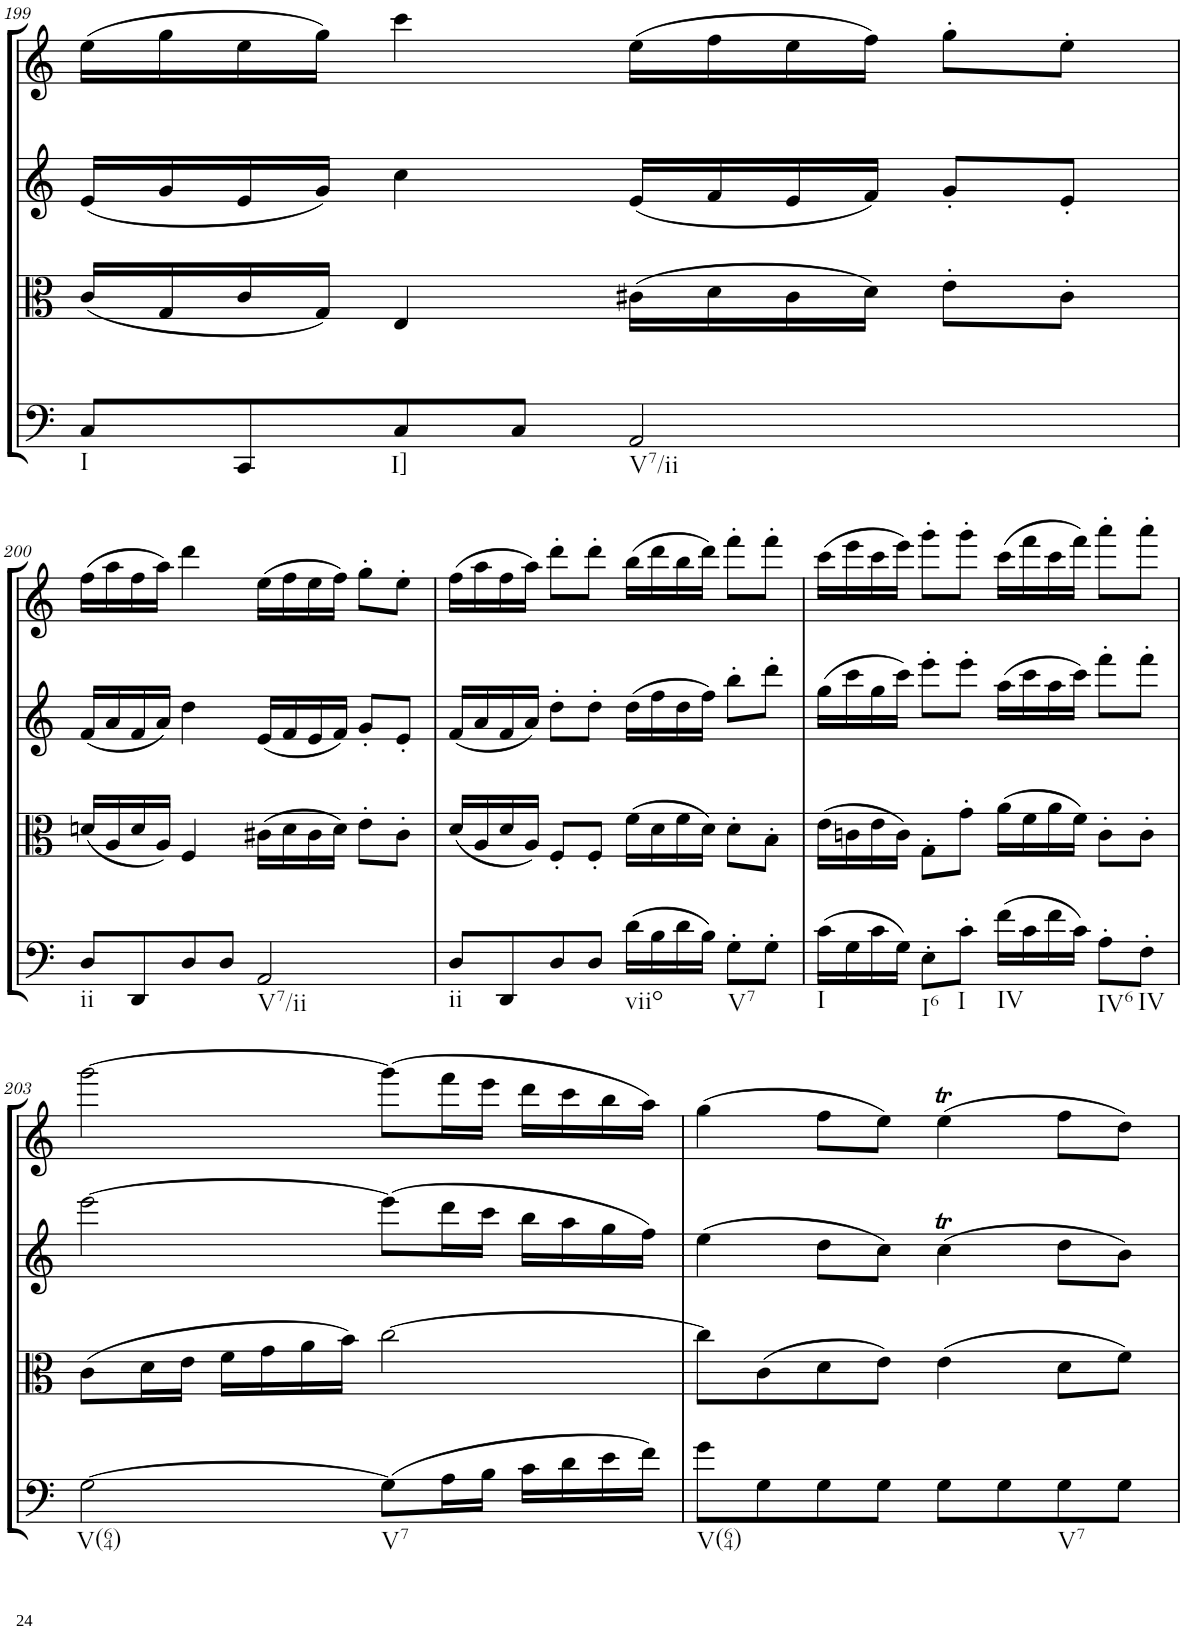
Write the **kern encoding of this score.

**kern	**kern	**kern	**kern
*part4	*part3	*part2	*part1
*staff4	*staff3	*staff2	*staff1
*I"Cello	*I"Viola	*I"2nd Violin	*I"1st Violin
*	*I'Vla	*I'Vln	*I'Vln
!!LO:PB:g=z
*clefF4	*clefC3	*clefG2	*clefG2
*k[]	*k[]	*k[]	*k[]
*M4/4	*M4/4	*M4/4	*M4/4
*met(c)	*met(c)	*met(c)	*met(c)
=199	=199	=199	=199
!LO:TX:b:t=I	!	!	!
8C/L	(16c/LL	(16e/LL	(16ee\LL
.	16G/	16g/	16gg\
8CC/	16c/	16e/	16ee\
.	16G/JJ)	16g/JJ)	16gg\JJ)
!LO:TX:b:t=I]	!	!	!
8C/	4E/	4cc\	4ccc\
8C/J	.	.	.
!LO:TX:b:t=V7/ii	!	!	!
2AA/	(16c#X\LL	(16e/LL	(16ee\LL
.	16d\	16f/	16ff\
.	16c#\	16e/	16ee\
.	16d\JJ)	16f/JJ)	16ff\JJ)
.	8e'\L	8g'/L	8gg'\L
.	8c#'\J	8e'/J	8ee'\J
!!LO:LB:g=z
=200	=200	=200	=200
!LO:TX:b:t=ii	!	!	!
8D/L	(16dn/LL	(16f/LL	(16ff\LL
.	16A/	16a/	16aa\
8DD/	16d/	16f/	16ff\
.	16A/JJ)	16a/JJ)	16aa\JJ)
8D/	4F/	4dd\	4ddd\
8D/J	.	.	.
!LO:TX:b:t=V7/ii	!	!	!
2AA/	(16c#X\LL	(16e/LL	(16ee\LL
.	16d\	16f/	16ff\
.	16c#\	16e/	16ee\
.	16d\JJ)	16f/JJ)	16ff\JJ)
.	8e'\L	8g'/L	8gg'\L
.	8c#'\J	8e'/J	8ee'\J
=201	=201	=201	=201
!LO:TX:b:t=ii	!	!	!
8D/L	(16d/LL	(16f/LL	(16ff\LL
.	16A/	16a/	16aa\
8DD/	16d/	16f/	16ff\
.	16A/JJ)	16a/JJ)	16aa\JJ)
8D/	8F'/L	8dd'\L	8ddd'\L
8D/J	8F'/J	8dd'\J	8ddd'\J
!LO:TX:b:t=viio	!	!	!
(16d\LL	(16f\LL	(16dd\LL	(16bb\LL
16B\	16d\	16ff\	16ddd\
16d\	16f\	16dd\	16bb\
16B\JJ)	16d\JJ)	16ff\JJ)	16ddd\JJ)
!LO:TX:b:t=V7	!	!	!
8G'\L	8d'\L	8bb'\L	8fff'\L
8G'\J	8B'\J	8ddd'\J	8fff'\J
=202	=202	=202	=202
!LO:TX:b:t=I	!	!	!
(16c\LL	(16e\LL	(16gg\LL	(16ccc\LL
16G\	16cn\	16ccc\	16eee\
16c\	16e\	16gg\	16ccc\
16G\JJ)	16c\JJ)	16ccc\JJ)	16eee\JJ)
!LO:TX:b:t=I6	!	!	!
8E'\L	8G'\L	8eee'\L	8ggg'\L
!LO:TX:b:t=I	!	!	!
8c'\J	8g'\J	8eee'\J	8ggg'\J
!LO:TX:b:t=IV	!	!	!
(16f\LL	(16a\LL	(16aa\LL	(16ccc\LL
16c\	16f\	16ccc\	16fff\
16f\	16a\	16aa\	16ccc\
16c\JJ)	16f\JJ)	16ccc\JJ)	16fff\JJ)
!LO:TX:b:t=IV6	!	!	!
8A'\L	8c'\L	8fff'\L	8aaa'\L
!LO:TX:b:t=IV	!	!	!
8F'\J	8c'\J	8fff'\J	8aaa'\J
!!LO:LB:g=z
=203	=203	=203	=203
!LO:TX:b:t=V(64)	!	!	!
[2G\	(8c\L	[2eee\	[2ggg\
.	16d\L	.	.
.	16e\JJ	.	.
.	16f\LL	.	.
.	16g\	.	.
.	16a\	.	.
.	16b\JJ)	.	.
!LO:TX:b:t=V7	!	!	!
(8G\L]	[2cc\	(8eee\L]	(8ggg\L]
16A\L	.	16ddd\L	16fff\L
16B\JJ	.	16ccc\JJ	16eee\JJ
16c\LL	.	16bb\LL	16ddd\LL
16d\	.	16aa\	16ccc\
16e\	.	16gg\	16bb\
16f\JJ)	.	16ff\JJ)	16aa\JJ)
=204	=204	=204	=204
!LO:TX:b:t=V(64)	!	!	!
8g\L	8cc\L]	(4ee\	(4gg\
8G\	(8c\	.	.
8G\	8d\	8dd\L	8ff\L
8G\J	8e\J)	8cc\J)	8ee\J)
8G\L	(4e\	(4ccT\	(4eet\
8G\	.	.	.
!LO:TX:b:t=V7	!	!	!
8G\	8d\L	8dd\L	8ff\L
8G\J	8f\J)	8b\J)	8dd\J)
=	=	=	=
*-	*-	*-	*-
